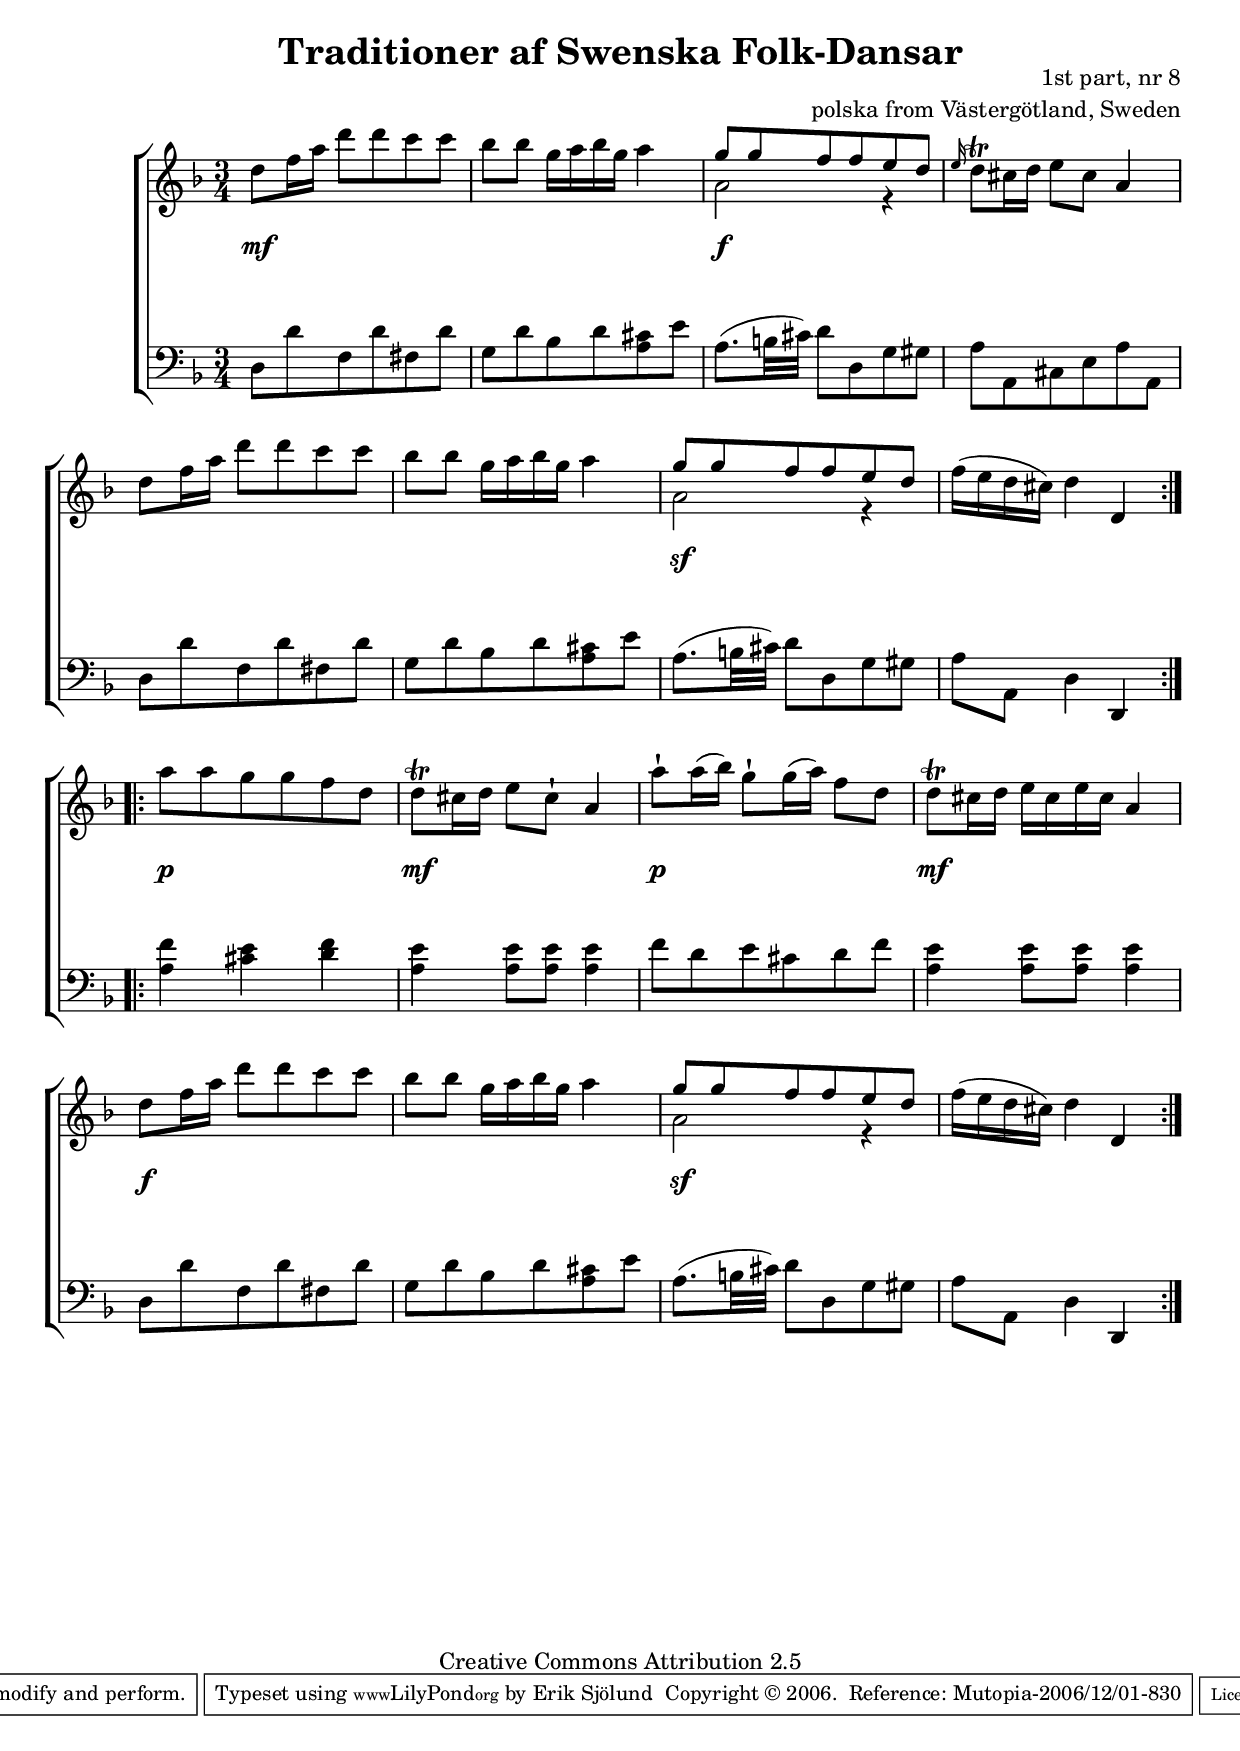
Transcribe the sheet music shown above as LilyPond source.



\header {
    title = "Traditioner af Swenska Folk-Dansar"
    opus = \markup {
         \column  {
          \right-align  "1st part, nr 8"
   \right-align "polska from Västergötland, Sweden" 
}
 } 
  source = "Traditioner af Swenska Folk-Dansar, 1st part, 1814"



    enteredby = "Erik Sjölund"
				% mutopia headers.

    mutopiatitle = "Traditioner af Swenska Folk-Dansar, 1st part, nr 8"

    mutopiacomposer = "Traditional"
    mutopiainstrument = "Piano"
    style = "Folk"
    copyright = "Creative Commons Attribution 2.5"
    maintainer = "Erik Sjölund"
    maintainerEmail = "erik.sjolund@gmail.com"




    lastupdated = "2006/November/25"
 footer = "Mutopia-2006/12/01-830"
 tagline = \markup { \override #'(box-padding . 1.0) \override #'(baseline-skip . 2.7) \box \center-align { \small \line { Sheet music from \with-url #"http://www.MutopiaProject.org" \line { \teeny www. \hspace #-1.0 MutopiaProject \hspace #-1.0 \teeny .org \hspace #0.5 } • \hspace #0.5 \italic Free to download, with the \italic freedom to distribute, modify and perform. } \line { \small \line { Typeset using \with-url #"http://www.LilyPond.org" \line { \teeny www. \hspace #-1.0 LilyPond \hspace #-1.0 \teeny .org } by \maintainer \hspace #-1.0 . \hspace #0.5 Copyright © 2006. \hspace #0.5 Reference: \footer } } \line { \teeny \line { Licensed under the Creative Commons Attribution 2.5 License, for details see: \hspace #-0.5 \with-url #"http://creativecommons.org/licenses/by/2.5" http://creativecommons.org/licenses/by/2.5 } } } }
  }




     \version "2.8.5"








global={
	\time 3/4
	\key d \minor
}
    
upper =  {
  \global
  \repeat volta 2 {
	d''8 f''16 a'' d'''8 d''' c''' c''' |
	bes'' bes'' g''16 a'' bes'' g'' a''4 |
<< {	g''8 g'' f'' f'' e'' d'' } \\ { a'2 r4 } >> |
\grace e''16	d''8 \trill  cis''16 d'' e''8 cis'' a'4 |
	d''8 f''16 a'' d'''8 d''' c''' c''' |
	bes'' bes'' g''16 a'' bes'' g'' a''4 |
<< {	g''8 g'' f'' f'' e'' d'' } \\ { a'2 r4 } >> |


	f''16( e'' d'' cis'') d''4 d' |
}

  \repeat volta 2 {
	a''8 a'' g'' g'' f'' d'' |
	d'' \trill  cis''16 d'' e''8 cis''\staccatissimo a'4 |
	a''8 \staccatissimo  a''16( bes'') g''8\staccatissimo g''16( a'') f''8 d'' |
	d''\trill  cis''16 d'' e'' cis'' e'' cis'' a'4 |
	d''8 f''16 a'' d'''8 d''' c''' c''' |
	bes'' bes'' g''16 a'' bes'' g'' a''4 |
<< {	g''8 g'' f'' f'' e'' d'' } \\ { a'2 r4 } >> |


	f''16( e'' d'' cis'') d''4 d' |


  }
}
     
lower =  {
  \global \clef bass
  \repeat volta 2 {
	d8 d' f d' fis d' |
	g d' bes d' <a cis'> e' |
	a8.( b32 cis') d'8 d g gis |
	a a, cis e a a, |
	d8 d' f d' fis d' |
	g d' bes d' <a cis'> e' |
	a8.( b32 cis') d'8 d g gis |

	a a, d4 d, 

}
  \repeat volta 2 {
	<a f'> <cis' e'> <d' f'> |
	<a e'> <a e'>8 <a e'> <a e'>4 |
	f'8 d' e' cis' d' f' |
	<a e'>4 <a e'>8 <a e'> <a e'>4 
	d8 d' f d' fis d' |
	g d' bes d' <a cis'> e' |
	a8.( b32 cis') d'8 d g gis |
	a a, d4 d, 
  }
}

dynamics = {
  \repeat volta 2 {
s4 \mf s4 s4
s2.
s4 \f s4 s4 
s2.*3
s4 \sf s4 s4 
s2.
}
  \repeat volta 2 {
s4 \p s4 s4
s4 \mf s4 s4
s4 \p s4 s4
s4 \mf s4 s4
s4 \f s4 s4
s2.
s4 \sf s4 s4
s2.
  }
}



\score {
  \new PianoStaff \with{systemStartDelimiter = #'SystemStartBracket } <<
    \new Staff = "upper" \upper
    \new Dynamics = "dynamics" \dynamics
    \new Staff = "lower" <<
      \clef bass
      \lower
    >>
  >>

  \layout {
    \context {
      \type "Engraver_group"
      \name Dynamics
      \alias Voice % So that \cresc works, for example.
      \consists "Output_property_engraver"
%      \override VerticalAxisGroup #'minimum-Y-extent = #'(-1 . 1)
      \consists "Piano_pedal_engraver"
      \consists "Script_engraver"
      \consists "Dynamic_engraver"
      \consists "Text_engraver"
      \override TextScript #'font-size = #2
      \override TextScript #'font-shape = #'italic

      \override DynamicText #'extra-offset = #'(0 . 2.5)
      \override Hairpin #'extra-offset = #'(0 . 2.5)


      \consists "Skip_event_swallow_translator"
      \consists "Axis_group_engraver"
    }
    \context {\Score \remove "Bar_number_engraver"}
    \context {
      \PianoStaff
      \accepts Dynamics
   \override VerticalAlignment #'forced-distance = #7
  \override SpanBar #'transparent = ##t

    }
  }
}

          


mididynamics = { \dynamics } 
midiupper = { \upper }
midilower = { \lower }

          




\score {
  \unfoldRepeats
  \new PianoStaff <<
    \new Staff = "upper" <<  \midiupper  \mididynamics >>
    \new Staff = "lower" <<  \midilower  \mididynamics >>
  >>
  \midi {
    \context {
      \type "Performer_group"
      \name Dynamics
      \consists "Piano_pedal_performer"
    }
    \context {
      \PianoStaff
      \accepts Dynamics
    }
 \tempo 4=100    
  }
}






  


